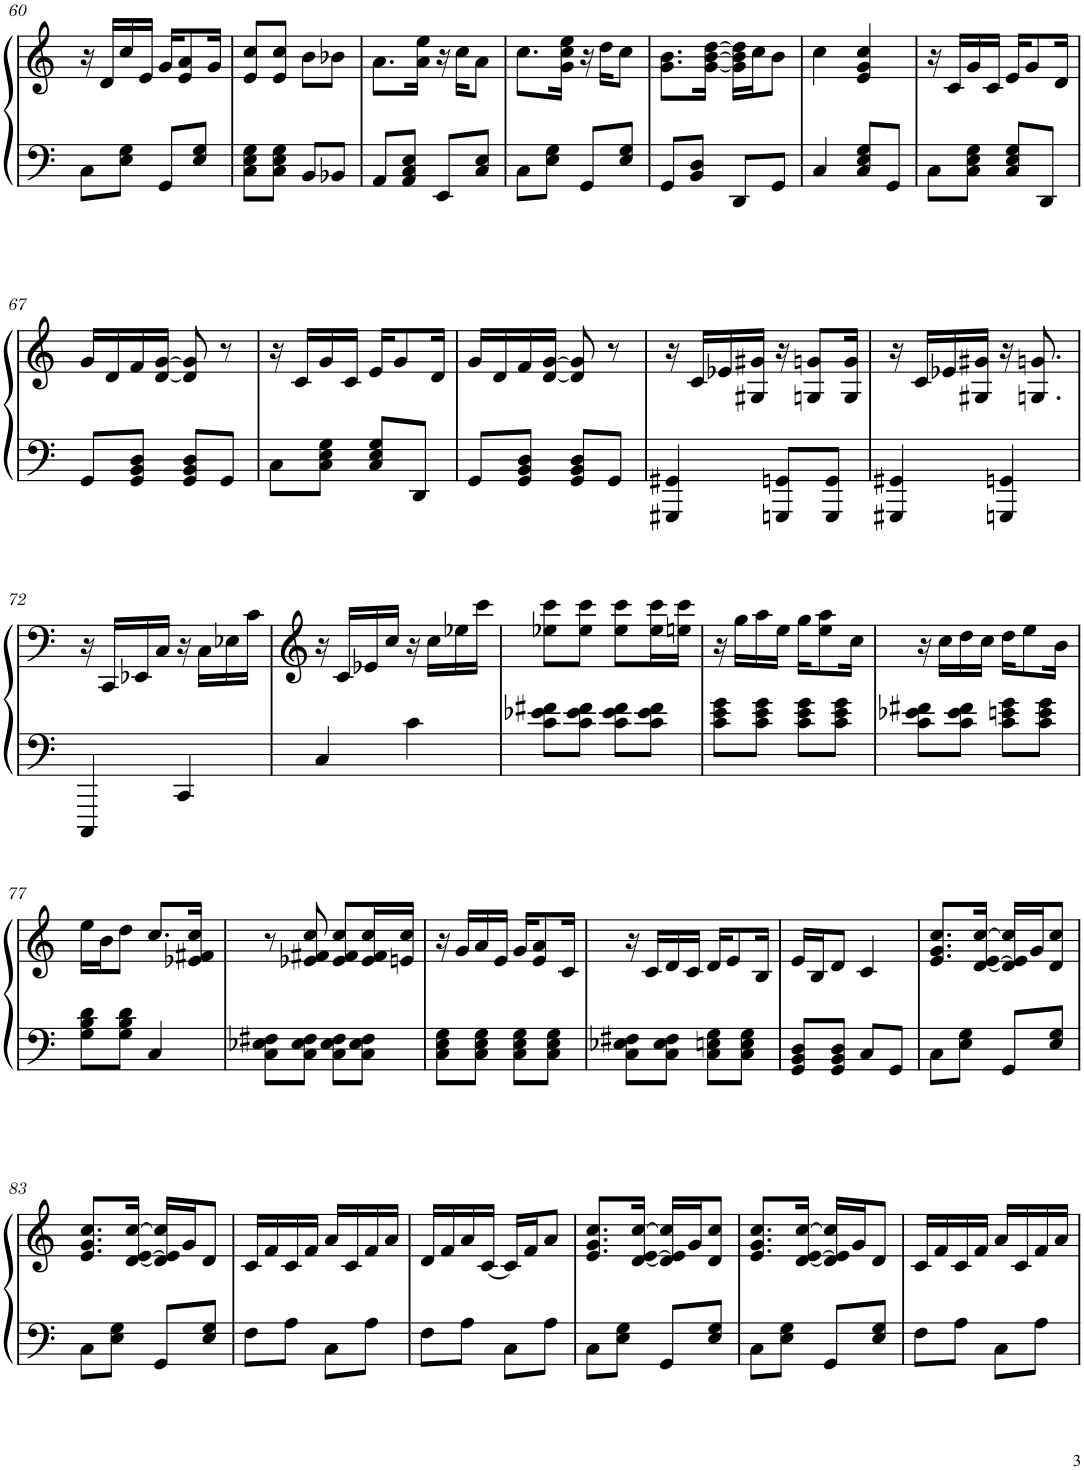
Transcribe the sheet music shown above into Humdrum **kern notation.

**kern	**kern
*part1	*part1
*staff2	*staff1
*I"Piano	*
*I'Pno.	*
!!LO:PB:g=z
*clefF4	*clefG2
*k[]	*k[]
*M2/4	*M2/4
=60	=60
8C'\L	16r
.	16d/LL
8E\' 8G\'J	16cc/
.	16e/JJ
8GG'/L	16g/KL
.	8e/ 8a/
8E/' 8G/'J	.
.	16g/Jk
=61	=61
8C\' 8E\' 8G\'L	8e/' 8cc/'L
8C\' 8E\' 8G\'J	8e/' 8cc/'J
8BB'/L	8b'\L
8BB-X'/J	8b-X'\J
=62	=62
8AA'/L	8.a'\L
8AA/' 8C/' 8E/'J	.
.	16a\ 16ee\Jk
8EE'/L	16r
.	16cc\KL
8C/' 8E/'J	8a'\J
=63	=63
8C'\L	8.cc'\L
8E\' 8G\'J	.
.	16g\ 16cc\ 16ee\Jk
8GG'/L	16r
.	16dd\KL
8E/' 8G/'J	8cc'\J
=64	=64
8GG'/L	8.g\' 8.b\'L
8BB/' 8D/'J	.
.	[16g\ [16b\ [16dd\Jk
8DD'/L	16g\] 16b\] 16dd\]LL
.	16cc\J
8GG'/J	8b'\J
=65	=65
4C'/	4cc'\
8C/' 8E/' 8G/'L	4e/' 4g/' 4cc/'
8GG'/J	.
=66	=66
8C'\L	16r
.	16c/LL
8C\' 8E\' 8G\'J	16g/
.	16c/JJ
8C/' 8E/' 8G/'L	16e/KL
.	8g/
8DD'/J	.
.	16d/Jk
!!LO:LB:g=z
=67	=67
8GG'/L	16g/LL
.	16d/
8GG/' 8BB/' 8D/'J	16f'/
.	[16d/ [16g/JJ
8GG/' 8BB/' 8D/'L	8d/] 8g/]
8GG'/J	8r
=68	=68
8C'\L	16r
.	16c/LL
8C\' 8E\' 8G\'J	16g/
.	16c/JJ
8C/' 8E/' 8G/'L	16e/KL
.	8g/
8DD'/J	.
.	16d/Jk
=69	=69
8GG'/L	16g/LL
.	16d/
8GG/' 8BB/' 8D/'J	16f'/
.	[16d/ [16g/JJ
8GG/' 8BB/' 8D/'L	8d/] 8g/]
8GG'/J	8r
=70	=70
4GGG#X/' 4GG#X/'	16r
.	16c/LL
.	16e-X/
.	16G#X/ 16g#X/JJ
8GGGn/' 8GGn/'L	16r
.	8Gn/' 8gn/'L
8GGG/' 8GG/'J	.
.	16G/ 16g/Jk
=71	=71
4GGG#X/' 4GG#X/'	16r
.	16c/LL
.	16e-X/
.	16G#X/ 16g#X/JJ
4GGGn/' 4GGn/'	16r
.	8.Gn/' 8.gn/'
!!LO:LB:g=z
=72	=72
4CCC/	16r
.	16CC/LL
.	16EE-X/
.	16C/JJ
4CC'/	16r
.	16C\LL
.	16E-X\
.	16c\JJ
=73	=73
4C'/	16r
.	16c/LL
.	16e-X/
.	16cc/JJ
4c'\	16r
.	16cc\LL
.	16ee-X\
.	16ccc\JJ
=74	=74
8c\' 8e-X\' 8f#X\'L	8ee-X\' 8ccc\'L
8c\' 8e-\' 8f#\'J	8ee-\' 8ccc\'J
8c\' 8e-\' 8f#\'L	8ee-\' 8ccc\'L
8c\' 8e-\' 8f#\'J	16ee-\ 16ccc\L
.	16een\ 16ccc\JJ
=75	=75
8c\' 8e\' 8g\'L	16r
.	16gg\LL
8c\' 8e\' 8g\'J	16aa\
.	16ee\JJ
8c\' 8e\' 8g\'L	16gg\KL
.	8ee\' 8aa\'
8c\' 8e\' 8g\'J	.
.	16cc\Jk
=76	=76
8c\' 8e-X\' 8f#X\'L	16r
.	16cc\LL
8c\' 8e-\' 8f#\'J	16dd\
.	16cc\JJ
8c\' 8en\' 8g\'L	16dd\KL
.	8ee\
8c\' 8e\' 8g\'J	.
.	16b\Jk
!!LO:LB:g=z
=77	=77
8G\' 8B\' 8d\'L	16ee\LL
.	16b\J
8G\' 8B\' 8d\'J	8dd'\J
4C'/	8.cc'/L
.	16e-X/ 16f#X/ 16cc/Jk
=78	=78
8C\' 8E-X\' 8F#X\'L	8r
8C\' 8E-\' 8F#\'J	8e-X/' 8f#X/' 8cc/'
8C\' 8E-\' 8F#\'L	8e-/' 8f#/' 8cc/'L
8C\' 8E-\' 8F#\'J	16e-/ 16f#/ 16cc/L
.	16en/ 16cc/JJ
=79	=79
8C\' 8E\' 8G\'L	16r
.	16g/LL
8C\' 8E\' 8G\'J	16a/
.	16e/JJ
8C\' 8E\' 8G\'L	16g/KL
.	8e/' 8a/'
8C\' 8E\' 8G\'J	.
.	16c/Jk
=80	=80
8C\' 8E-X\' 8F#X\'L	16r
.	16c/LL
8C\' 8E-\' 8F#\'J	16d/
.	16c/JJ
8C\' 8En\' 8G\'L	16d/KL
.	8e/
8C\' 8E\' 8G\'J	.
.	16B/Jk
=81	=81
8GG/' 8BB/' 8D/'L	16e/LL
.	16B/J
8GG/' 8BB/' 8D/'J	8d'/J
8C'/L	4c'/
8GG'/J	.
=82	=82
8C'\L	8.e/' 8.g/' 8.cc/'L
8E\' 8G\'J	.
.	[16d/ [16e/ [16cc/Jk
8GG'/L	16d/] 16e/] 16cc/]LL
.	16g/J
8E/' 8G/'J	8d/' 8cc/'J
!!LO:LB:g=z
=83	=83
8C'\L	8.e/' 8.g/' 8.cc/'L
8E\' 8G\'J	.
.	[16d/ [16e/ [16cc/Jk
8GG'/L	16d/] 16e/] 16cc/]LL
.	16g/J
8E/' 8G/'J	8d'/J
=84	=84
8F'\L	16c/LL
.	16f/
8A'\J	16c/
.	16f/JJ
8C'\L	16a/LL
.	16c/
8A'\J	16f/
.	16a/JJ
=85	=85
8F'\L	16d/LL
.	16f/
8A'\J	16a/
.	[16c/JJ
8C'\L	16c/LL]
.	16f/J
8A'\J	8a'/J
=86	=86
8C'\L	8.e/' 8.g/' 8.cc/'L
8E\' 8G\'J	.
.	[16d/ [16e/ [16cc/Jk
8GG'/L	16d/] 16e/] 16cc/]LL
.	16g/J
8E/' 8G/'J	8d/' 8cc/'J
=87	=87
8C\L	8.e/' 8.g/' 8.cc/'L
8E\' 8G\'J	.
.	[16d/ [16e/ [16cc/Jk
8GG'/L	16d/] 16e/] 16cc/]LL
.	16g/J
8E/' 8G/'J	8d'/J
=88	=88
8F'\L	16c/LL
.	16f/
8A'\J	16c/
.	16f/JJ
8C'\L	16a/LL
.	16c/
8A'\J	16f/
.	16a/JJ
=	=
*-	*-
